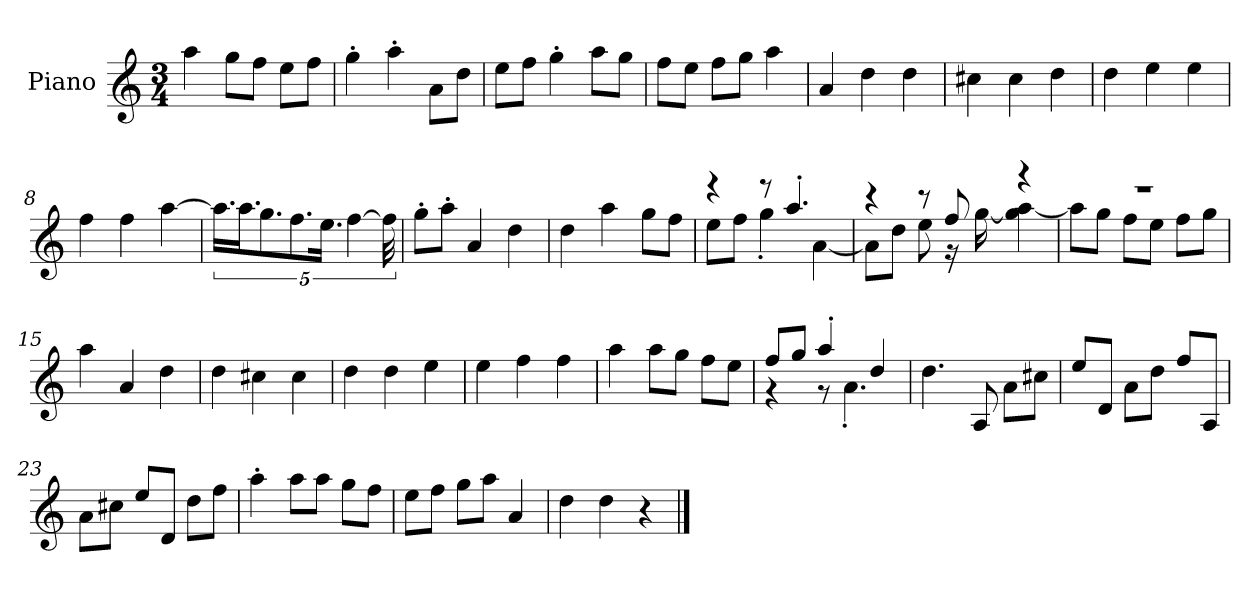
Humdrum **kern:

**kern
*part1
*staff1
*I"Piano
*I'P-no
*clefG2
*k[]
*M3/4
*MM178
=1
4aa\
8gg\L
8ff\J
8ee\L
8ff\J
=2
4gg'\
4aa'\
8a\L
8dd\J
=3
8ee\L
8ff\J
4gg'\
8aa\L
8gg\J
=4
8ff\L
8ee\J
8ff\L
8gg\J
4aa\
=5
4a/
4dd\
4dd\
=6
4cc#X\
4cc#\
4dd\
=7
4dd\
4ee\
4ee\
=8
4ff\
4ff\
[4aa\
!!LO:LB:g=z
=9
20.aa\LL]
20.aa\J
10.gg\
10.ff\
20.ee\Jk
[5ff\
40ff\]
=10
8gg'\L
8aa'\J
4a/
4dd\
=11
4dd\
4aa\
8gg\L
8ff\J
=12
*^
4r	8ee\L
.	8ff\J
8r	4gg'\
4.aa'/	.
.	[4a\
=13	=13
4r	8a\L]
.	8dd\J
8r	8ee\
8ff/	16r
.	[16gg\
4r	4gg\] [4aa\
=14	=14
2.r	8aa\L]
.	8gg\J
.	8ff\L
.	8ee\J
.	8ff\L
.	8gg\J
*v	*v
=15
4aa\
4a/
4dd\
!!LO:LB:g=z
=16
4dd\
4cc#X\
4cc#\
=17
4dd\
4dd\
4ee\
=18
4ee\
4ff\
4ff\
=19
4aa\
8aa\L
8gg\J
8ff\L
8ee\J
=20
*^
8ff/L	4r
8gg/J	.
4aa'/	8r
.	4.a'\
4dd/	.
*v	*v
=21
4.dd\
8A/
8a\L
8cc#X\J
=22
8ee/L
8d/J
8a\L
8dd\J
8ff/L
8A/J
=23
8a\L
8cc#X\J
8ee/L
8d/J
8dd\L
8ff\J
!!LO:LB:g=z
=24
4aa'\
8aa\L
8aa\J
8gg\L
8ff\J
=25
8ee\L
8ff\J
8gg\L
8aa\J
4a/
=26
4dd\
4dd\
4r
==
*-
